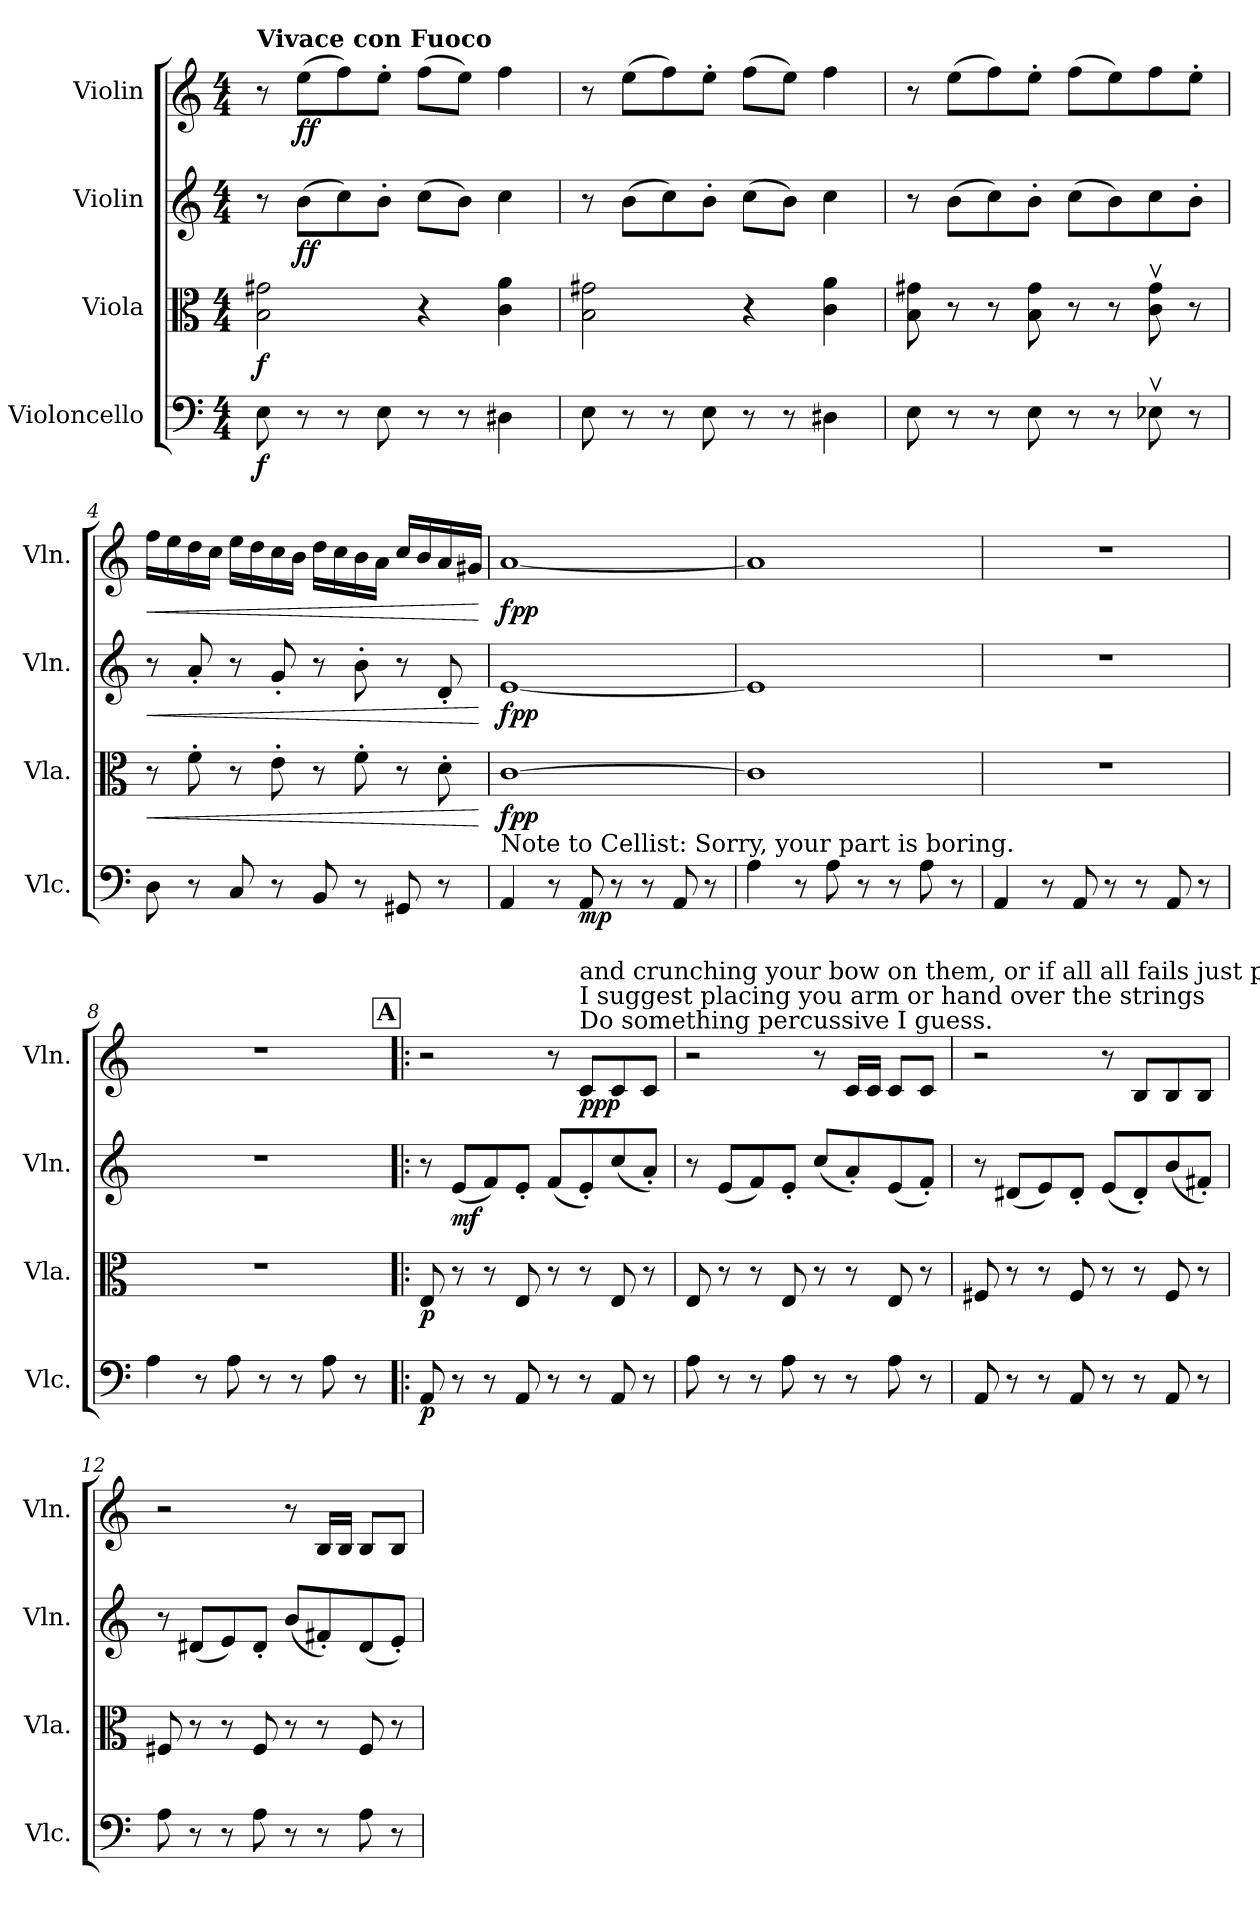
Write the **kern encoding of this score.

**kern	**dynam	**kern	**dynam	**kern	**dynam	**kern	**dynam
*part4	*part4	*part3	*part3	*part2	*part2	*part1	*part1
*staff4	*staff4	*staff3	*staff3	*staff2	*staff2	*staff1	*staff1
*I"Violoncello	*	*I"Viola	*	*I"Violin	*	*I"Violin	*
*I'Vlc.	*	*I'Vla.	*	*I'Vln.	*	*I'Vln.	*
*clefF4	*	*clefC3	*	*clefG2	*	*clefG2	*
*k[]	*	*k[]	*	*k[]	*	*k[]	*
*M4/4	*	*M4/4	*	*M4/4	*	*M4/4	*
=1	=1	=1	=1	=1	=1	=1	=1
!	!	!	!	!	!	!LO:TX:a:B:t=Vivace con Fuoco	!
!	!LO:DY:b	!	!LO:DY:b	!	!	!	!
8E\	f	2B\ 2g#X\	f	8r	.	8r	.
!	!	!	!	!	!LO:DY:b	!	!LO:DY:b
8r	.	.	.	(8b\L	ff	(8ee\L	ff
8r	.	.	.	8cc\)	.	8ff\)	.
8E\	.	.	.	8b'\J	.	8ee'\J	.
8r	.	4r	.	(8cc\L	.	(8ff\L	.
8r	.	.	.	8b\J)	.	8ee\J)	.
4D#X\	.	4c\ 4a\	.	4cc\	.	4ff\	.
=2	=2	=2	=2	=2	=2	=2	=2
8E\	.	2B\ 2g#X\	.	8r	.	8r	.
8r	.	.	.	(8b\L	.	(8ee\L	.
8r	.	.	.	8cc\)	.	8ff\)	.
8E\	.	.	.	8b'\J	.	8ee'\J	.
8r	.	4r	.	(8cc\L	.	(8ff\L	.
8r	.	.	.	8b\J)	.	8ee\J)	.
4D#X\	.	4c\ 4a\	.	4cc\	.	4ff\	.
=3	=3	=3	=3	=3	=3	=3	=3
8E\	.	8B\ 8g#X\	.	8r	.	8r	.
8r	.	8r	.	(8b\L	.	(8ee\L	.
8r	.	8r	.	8cc\)	.	8ff\)	.
8E\	.	8B\ 8g#\	.	8b'\J	.	8ee'\J	.
8r	.	8r	.	(8cc\L	.	(8ff\L	.
8r	.	8r	.	8b\)	.	8ee\)	.
8E-Xv\	.	8c\v 8g#\v	.	8cc\	.	8ff\	.
8r	.	8r	.	8b'\J	.	8ee'\J	.
!!LO:LB:g=z
=4	=4	=4	=4	=4	=4	=4	=4
!	!	!	!LO:HP:b	!	!LO:HP:b	!	!LO:HP:b
8D\	.	8r	<	8r	<	16ff\LL	<
.	.	.	.	.	.	16ee\	.
8r	.	8f'\	.	8a'/	.	16dd\	.
.	.	.	.	.	.	16cc\JJ	.
8C/	.	8r	.	8r	.	16ee\LL	.
.	.	.	.	.	.	16dd\	.
8r	.	8e'\	.	8g'/	.	16cc\	.
.	.	.	.	.	.	16b\JJ	.
8BB/	.	8r	.	8r	.	16dd\LL	.
.	.	.	.	.	.	16cc\	.
8r	.	8f'\	.	8b'\	.	16b\	.
.	.	.	.	.	.	16a\JJ	.
8GG#X/	.	8r	.	8r	.	16cc/LL	.
.	.	.	.	.	.	16b/	.
8r	.	8d'\	.	8d'/	.	16a/	.
.	.	.	.	.	.	16g#X/JJ	.
.	.	.	[	.	[	.	[
=5	=5	=5	=5	=5	=5	=5	=5
!LO:TX:a:t=Note to Cellist&colon; Sorry, your part is boring.	!	!	!	!	!	!	!
!	!	!	!LO:DY:b	!	!	!	!
!	!	!	!LO:DY:n=1:b	!	!LO:DY:b	!	!
!	!	!	!	!	!LO:DY:n=1:b	!	!LO:DY:b
!	!	!	!	!	!	!	!LO:DY:n=1:b
4AA/	.	[1c	fp p	[1e	fp p	[1a	fp p
8r	.	.	.	.	.	.	.
!	!LO:DY:b	!	!	!	!	!	!
8AA/	mp	.	.	.	.	.	.
8r	.	.	.	.	.	.	.
8r	.	.	.	.	.	.	.
8AA/	.	.	.	.	.	.	.
8r	.	.	.	.	.	.	.
=6	=6	=6	=6	=6	=6	=6	=6
4A\	.	1c]	.	1e]	.	1a]	.
8r	.	.	.	.	.	.	.
8A\	.	.	.	.	.	.	.
8r	.	.	.	.	.	.	.
8r	.	.	.	.	.	.	.
8A\	.	.	.	.	.	.	.
8r	.	.	.	.	.	.	.
=7	=7	=7	=7	=7	=7	=7	=7
4AA/	.	1r	.	1r	.	1r	.
8r	.	.	.	.	.	.	.
8AA/	.	.	.	.	.	.	.
8r	.	.	.	.	.	.	.
8r	.	.	.	.	.	.	.
8AA/	.	.	.	.	.	.	.
8r	.	.	.	.	.	.	.
!!LO:LB:g=z
=8	=8	=8	=8	=8	=8	=8	=8
4A\	.	1r	.	1r	.	1r	.
8r	.	.	.	.	.	.	.
8A\	.	.	.	.	.	.	.
8r	.	.	.	.	.	.	.
8r	.	.	.	.	.	.	.
8A\	.	.	.	.	.	.	.
8r	.	.	.	.	.	.	.
!!LO:REH:place=s1:a:B:fs=14:t=A
=9!|:	=9!|:	=9!|:	=9!|:	=9!|:	=9!|:	=9!|:	=9!|:
!	!LO:DY:b	!	!LO:DY:b	!	!	!	!
8AA/	p	8E/	p	8r	.	2r	.
!	!	!	!	!	!LO:DY:b	!	!
8r	.	8r	.	(8e/L	mf	.	.
8r	.	8r	.	8f/)	.	.	.
8AA/	.	8E/	.	8e'/J	.	.	.
8r	.	8r	.	(8f/L	.	8r	.
!	!	!	!	!	!	!LO:TX:a:t=Do something percussive I guess.	!
!	!	!	!	!	!	!LO:TX:a:t=I suggest placing you arm or hand over the strings	!
!	!	!	!	!	!	!LO:TX:a:t=and crunching your bow on them, or if all all fails just pluck or something.	!
!	!	!	!	!	!	!	!LO:DY:b
8r	.	8r	.	8e'/)	.	8c/L	ppp
8AA/	.	8E/	.	(8cc/	.	8c/	.
8r	.	8r	.	8a'/J)	.	8c/J	.
=10	=10	=10	=10	=10	=10	=10	=10
8A\	.	8E/	.	8r	.	2r	.
8r	.	8r	.	(8e/L	.	.	.
8r	.	8r	.	8f/)	.	.	.
8A\	.	8E/	.	8e'/J	.	.	.
8r	.	8r	.	(8cc/L	.	8r	.
8r	.	8r	.	8a'/)	.	16c/LL	.
.	.	.	.	.	.	16c/JJ	.
8A\	.	8E/	.	(8e/	.	8c/L	.
8r	.	8r	.	8f'/J)	.	8c/J	.
=11	=11	=11	=11	=11	=11	=11	=11
8AA/	.	8F#X/	.	8r	.	2r	.
8r	.	8r	.	(8d#X/L	.	.	.
8r	.	8r	.	8e/)	.	.	.
8AA/	.	8F#/	.	8d#'/J	.	.	.
8r	.	8r	.	(8e/L	.	8r	.
8r	.	8r	.	8d#'/)	.	8B/L	.
8AA/	.	8F#/	.	(8b/	.	8B/	.
8r	.	8r	.	8f#X'/J)	.	8B/J	.
!!LO:PB:g=z
=12	=12	=12	=12	=12	=12	=12	=12
8A\	.	8F#X/	.	8r	.	2r	.
8r	.	8r	.	(8d#X/L	.	.	.
8r	.	8r	.	8e/)	.	.	.
8A\	.	8F#/	.	8d#'/J	.	.	.
8r	.	8r	.	(8b/L	.	8r	.
8r	.	8r	.	8f#X'/)	.	16B/LL	.
.	.	.	.	.	.	16B/JJ	.
8A\	.	8F#/	.	(8d#/	.	8B/L	.
8r	.	8r	.	8e'/J)	.	8B/J	.
=	=	=	=	=	=	=	=
*-	*-	*-	*-	*-	*-	*-	*-
